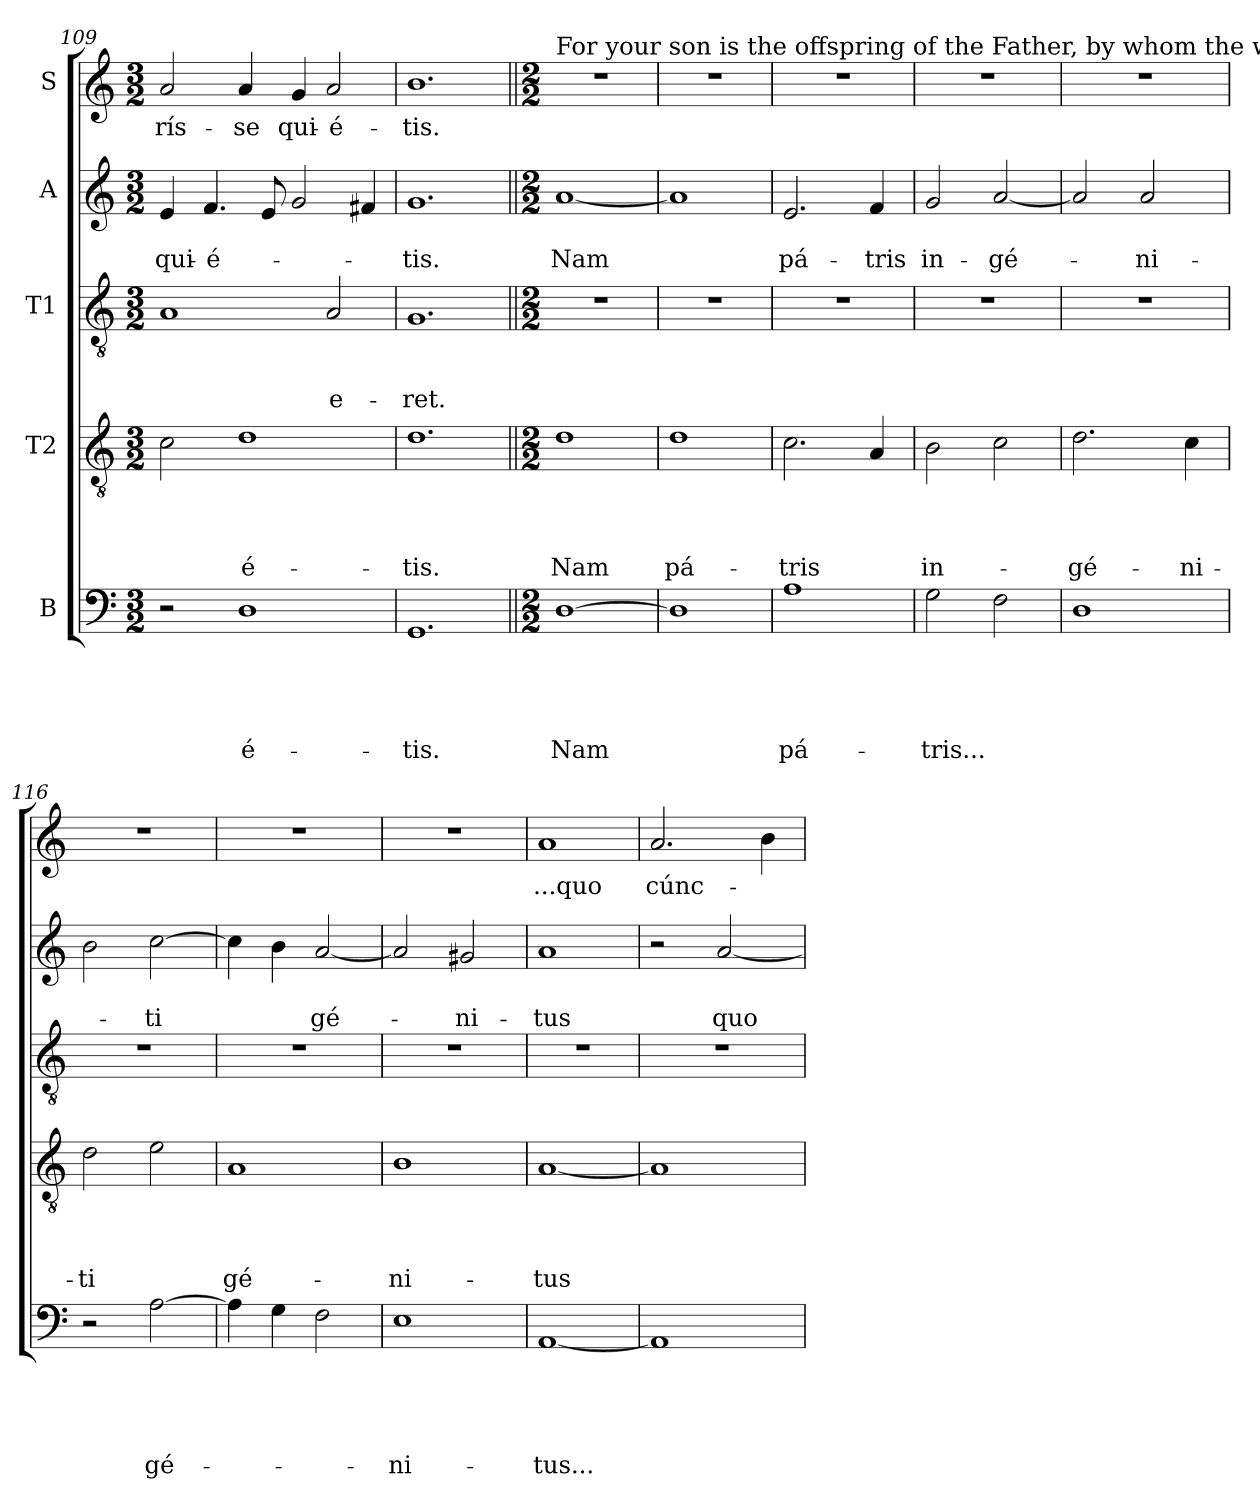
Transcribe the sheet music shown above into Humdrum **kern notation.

**kern	**text	**text	**text	**text	**text	**kern	**text	**text	**text	**text	**kern	**text	**text	**text	**kern	**text	**text	**kern	**text
*part5	*part5	*part5	*part5	*part5	*part5	*part4	*part4	*part4	*part4	*part4	*part3	*part3	*part3	*part3	*part2	*part2	*part2	*part1	*part1
*staff5	*staff5	*staff5	*staff5	*staff5	*staff5	*staff4	*staff4	*staff4	*staff4	*staff4	*staff3	*staff3	*staff3	*staff3	*staff2	*staff2	*staff2	*staff1	*staff1
*I"B	*	*	*	*	*	*I"T2	*	*	*	*	*I"T1	*	*	*	*I"A	*	*	*I"S	*
*clefF4	*	*	*	*	*	*clefGv2	*	*	*	*	*clefGv2	*	*	*	*clefG2	*	*	*clefG2	*
*k[]	*	*	*	*	*	*k[]	*	*	*	*	*k[]	*	*	*	*k[]	*	*	*k[]	*
*C:	*	*	*	*	*	*C:	*	*	*	*	*C:	*	*	*	*C:	*	*	*C:	*
*M3/2	*	*	*	*	*	*M3/2	*	*	*	*	*M3/2	*	*	*	*M3/2	*	*	*M3/2	*
*Xtuplet	*	*	*	*	*	*Xtuplet	*	*	*	*	*Xtuplet	*	*	*	*Xtuplet	*	*	*	*
=109	=109	=109	=109	=109	=109	=109	=109	=109	=109	=109	=109	=109	=109	=109	=109	=109	=109	=109	=109
!	!	!	!	!	!	!	!	!	!	!	!	!	!	!	!	!	!LO:LY:b	!	!
*	*	*	*	*	*	*	*	*	*	*	*	*	*	*	*	*	*	*Xtuplet	*
!	!	!	!	!	!	!	!	!	!	!	!	!	!	!	!	!	!	!	!LO:LY:b
3r	.	.	.	.	.	3c\	.	.	.	.	3%2A	.	.	.	6e/	.	qui-	3a/	-rís-
!	!	!	!	!	!	!	!	!	!	!	!	!	!	!	!	!	!LO:LY:b	!	!
.	.	.	.	.	.	.	.	.	.	.	.	.	.	.	6.f/	.	-é-	.	.
!	!	!	!	!	!LO:LY:b	!	!	!	!	!LO:LY:b	!	!	!	!	!	!	!	!	!LO:LY:b
3%2D	.	.	.	.	-é-	3%2d	.	.	.	-é-	.	.	.	.	.	.	.	6a/	-se
.	.	.	.	.	.	.	.	.	.	.	.	.	.	.	12e/	.	.	.	.
!	!	!	!	!	!	!	!	!	!	!	!	!	!	!	!	!	!	!	!LO:LY:b
.	.	.	.	.	.	.	.	.	.	.	.	.	.	.	3g/	.	.	6g/	qui-
!	!	!	!	!	!	!	!	!	!	!	!	!	!	!LO:LY:b	!	!	!	!	!LO:LY:b
.	.	.	.	.	.	.	.	.	.	.	3A/	.	.	-e-	.	.	.	3a/	-é-
.	.	.	.	.	.	.	.	.	.	.	.	.	.	.	6f#i/	.	.	.	.
=110	=110	=110	=110	=110	=110	=110	=110	=110	=110	=110	=110	=110	=110	=110	=110	=110	=110	=110	=110
!	!	!	!	!	!LO:LY:b	!	!	!	!	!LO:LY:b	!	!	!	!LO:LY:b	!	!	!LO:LY:b	!	!LO:LY:b
3%2.GG	.	.	.	.	-tis.	3%2.d	.	.	.	-tis.	3%2.G	.	.	-ret.	3%2.g	.	-tis.	3%2.b	-tis.
=111||	=111||	=111||	=111||	=111||	=111||	=111||	=111||	=111||	=111||	=111||	=111||	=111||	=111||	=111||	=111||	=111||	=111||	=111||	=111||
*M2/2	*	*	*	*	*	*M2/2	*	*	*	*	*M2/2	*	*	*	*M2/2	*	*	*M2/2	*
!	!	!	!	!	!	!	!	!	!	!	!	!	!	!	!	!	!	!LO:TX:a:t=For your son is the offspring of the Father, by whom the world is governed&colon;	!
!	!	!	!	!	!LO:LY:b	!	!	!	!	!LO:LY:b	!	!	!	!	!	!	!LO:LY:b	!	!
[1D	.	.	.	.	Nam	1d	.	.	.	Nam	1r	.	.	.	[1a	.	Nam	1r	.
=112	=112	=112	=112	=112	=112	=112	=112	=112	=112	=112	=112	=112	=112	=112	=112	=112	=112	=112	=112
!	!	!	!	!	!	!	!	!	!	!LO:LY:b	!	!	!	!	!	!	!	!	!
1D]	.	.	.	.	.	1d	.	.	.	pá-	1r	.	.	.	1a]	.	.	1r	.
!!LO:LB:g=z
=113	=113	=113	=113	=113	=113	=113	=113	=113	=113	=113	=113	=113	=113	=113	=113	=113	=113	=113	=113
!	!	!	!	!	!LO:LY:b	!	!	!	!	!LO:LY:b	!	!	!	!	!	!	!LO:LY:b	!	!
1A	.	.	.	.	pá-	2.c\	.	.	.	-tris	1r	.	.	.	2.e/	.	pá-	1r	.
!	!	!	!	!	!	!	!	!	!	!	!	!	!	!	!	!	!LO:LY:b	!	!
.	.	.	.	.	.	4A/	.	.	.	.	.	.	.	.	4f/	.	-tris	.	.
=114	=114	=114	=114	=114	=114	=114	=114	=114	=114	=114	=114	=114	=114	=114	=114	=114	=114	=114	=114
!	!	!	!	!	!LO:LY:b	!	!	!	!	!LO:LY:b	!	!	!	!	!	!	!LO:LY:b	!	!
2G\	.	.	.	.	-tris...	2B\	.	.	.	in-	1r	.	.	.	2g/	.	in-	1r	.
!	!	!	!	!	!	!	!	!	!	!	!	!	!	!	!	!	!LO:LY:b	!	!
2F\	.	.	.	.	.	2c\	.	.	.	.	.	.	.	.	[2a/	.	-gé-	.	.
=115	=115	=115	=115	=115	=115	=115	=115	=115	=115	=115	=115	=115	=115	=115	=115	=115	=115	=115	=115
!	!	!	!	!	!	!	!	!	!	!LO:LY:b	!	!	!	!	!	!	!	!	!
1D	.	.	.	.	.	2.d\	.	.	.	-gé-	1r	.	.	.	2a/]	.	.	1r	.
!	!	!	!	!	!	!	!	!	!	!	!	!	!	!	!	!	!LO:LY:b	!	!
.	.	.	.	.	.	.	.	.	.	.	.	.	.	.	2a/	.	-ni-	.	.
!	!	!	!	!	!	!	!	!	!	!LO:LY:b	!	!	!	!	!	!	!	!	!
.	.	.	.	.	.	4c\	.	.	.	-ni-	.	.	.	.	.	.	.	.	.
=116	=116	=116	=116	=116	=116	=116	=116	=116	=116	=116	=116	=116	=116	=116	=116	=116	=116	=116	=116
!	!	!	!	!	!	!	!	!	!	!LO:LY:b	!	!	!	!	!	!	!	!	!
2r	.	.	.	.	.	2d\	.	.	.	-ti	1r	.	.	.	2b\	.	.	1r	.
!	!	!	!	!	!LO:LY:b	!	!	!	!	!	!	!	!	!	!	!	!LO:LY:b	!	!
[2A\	.	.	.	.	gé-	2e\	.	.	.	.	.	.	.	.	[2cc\	.	-ti	.	.
=117	=117	=117	=117	=117	=117	=117	=117	=117	=117	=117	=117	=117	=117	=117	=117	=117	=117	=117	=117
!	!	!	!	!	!	!	!	!	!	!LO:LY:b	!	!	!	!	!	!	!	!	!
4A\]	.	.	.	.	.	1A	.	.	.	gé-	1r	.	.	.	4cc\]	.	.	1r	.
4G\	.	.	.	.	.	.	.	.	.	.	.	.	.	.	4b\	.	.	.	.
!	!	!	!	!	!	!	!	!	!	!	!	!	!	!	!	!	!LO:LY:b	!	!
2F\	.	.	.	.	.	.	.	.	.	.	.	.	.	.	[2a/	.	gé-	.	.
=118	=118	=118	=118	=118	=118	=118	=118	=118	=118	=118	=118	=118	=118	=118	=118	=118	=118	=118	=118
!	!	!	!	!	!LO:LY:b	!	!	!	!	!LO:LY:b	!	!	!	!	!	!	!	!	!
1E	.	.	.	.	-ni-	1B	.	.	.	-ni-	1r	.	.	.	2a/]	.	.	1r	.
!	!	!	!	!	!	!	!	!	!	!	!	!	!	!	!	!	!LO:LY:b	!	!
.	.	.	.	.	.	.	.	.	.	.	.	.	.	.	2g#i/	.	-ni-	.	.
=119	=119	=119	=119	=119	=119	=119	=119	=119	=119	=119	=119	=119	=119	=119	=119	=119	=119	=119	=119
!	!	!	!	!	!LO:LY:b	!	!	!	!	!LO:LY:b	!	!	!	!	!	!	!LO:LY:b	!	!LO:LY:b
[1AA	.	.	.	.	-tus...	[1A	.	.	.	-tus	1r	.	.	.	1a	.	-tus	1a	...quo
!!LO:PB:g=z
=120	=120	=120	=120	=120	=120	=120	=120	=120	=120	=120	=120	=120	=120	=120	=120	=120	=120	=120	=120
!	!	!	!	!	!	!	!	!	!	!	!	!	!	!	!	!	!	!	!LO:LY:b
1AA]	.	.	.	.	.	1A]	.	.	.	.	1r	.	.	.	2r	.	.	2.a/	cúnc-
!	!	!	!	!	!	!	!	!	!	!	!	!	!	!	!	!	!LO:LY:b	!	!
.	.	.	.	.	.	.	.	.	.	.	.	.	.	.	[2a/	.	quo	.	.
.	.	.	.	.	.	.	.	.	.	.	.	.	.	.	.	.	.	4b\	.
=	=	=	=	=	=	=	=	=	=	=	=	=	=	=	=	=	=	=	=
*-	*-	*-	*-	*-	*-	*-	*-	*-	*-	*-	*-	*-	*-	*-	*-	*-	*-	*-	*-
